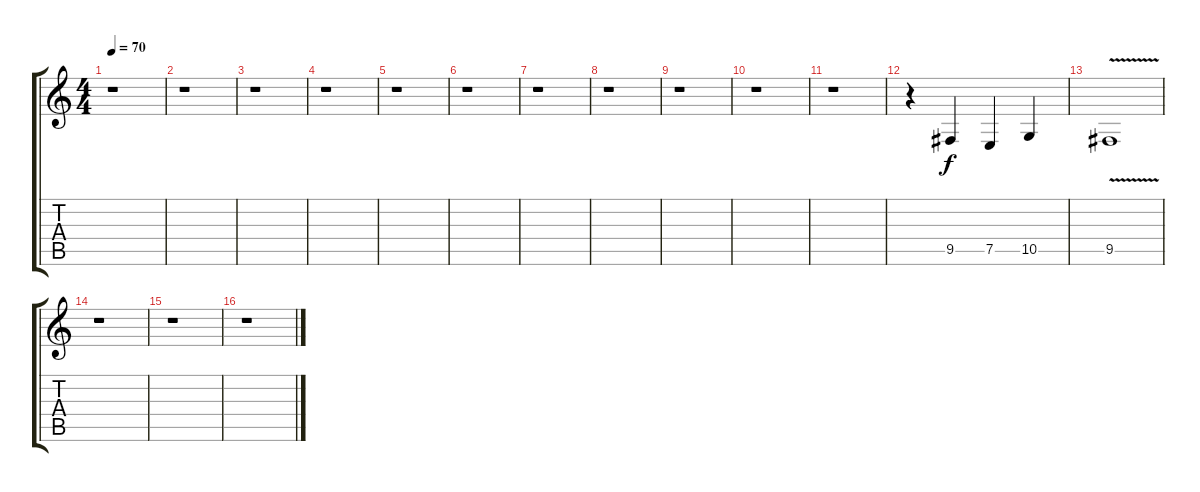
\track "" {instrument lead2sawtooth}
\staff {score tabs}
\tuning (E4 B3 G3 D3 A2 E2) {hide}
\ts (4 4)
\tempo 70
\clef g2
\ks c
r.1{dy f} |
r.1 |
r.1 |
r.1 |
r.1 |
r.1 |
r.1 |
r.1 |
r.1 |
r.1 |
r.1 |
r.4 9.5.4 7.5.4 10.5.4 |
9.5{v}.1 |
r.1 |
r.1 |
r.1
